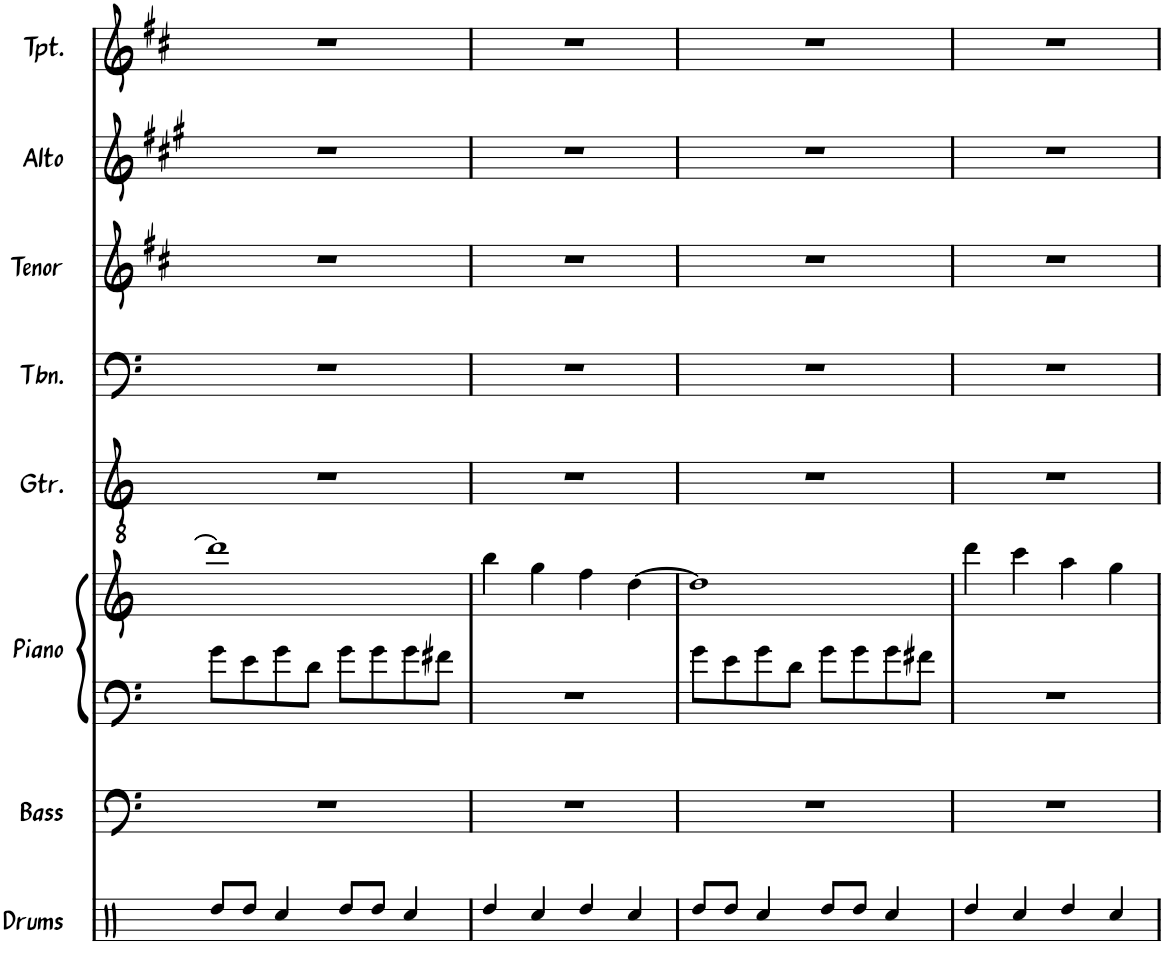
**kern	**kern	**kern	**kern	**kern	**kern	**kern	**kern	**kern
*part8	*part7	*part6	*part6	*part5	*part4	*part3	*part2	*part1
*staff9	*staff8	*staff7	*staff6	*staff5	*staff4	*staff3	*staff2	*staff1
*I"Drums	*I"Bass	*I"Piano	*	*I"Guitar	*I"Trombone	*I"Tenor Sax	*I"Alto Sax	*I"Trumpet
*I'Drums	*I'Bass	*I'Piano	*	*I'Gtr.	*I'Tbn.	*I'Tenor	*I'Alto	*I'Tpt.
!!LO:PB:g=z
*clefX	*clefF4	*clefF4	*clefG2	*clefGv2	*clefF4	*clefG2	*clefG2	*clefG2
*	*Trd7c12	*	*	*	*	*Trd8c14	*Trd5c9	*Trd1c2
*k[]	*k[]	*k[]	*k[]	*k[]	*k[]	*k[f#c#]	*k[f#c#g#]	*k[f#c#]
*M4/4	*M4/4	*M4/4	*M4/4	*M4/4	*M4/4	*M4/4	*M4/4	*M4/4
=29	=29	=29	=29	=29	=29	=29	=29	=29
8Rdd/L	1r	8g\L	1ddd]	1r	1r	1r	1r	1r
8Rdd/J	.	8e\	.	.	.	.	.	.
4Rcc/	.	8g\	.	.	.	.	.	.
.	.	8d\J	.	.	.	.	.	.
8Rdd/L	.	8g\L	.	.	.	.	.	.
8Rdd/J	.	8g\	.	.	.	.	.	.
4Rcc/	.	8g\	.	.	.	.	.	.
.	.	8f#X\J	.	.	.	.	.	.
=30	=30	=30	=30	=30	=30	=30	=30	=30
4Rdd/	1r	1r	4bb\	1r	1r	1r	1r	1r
4Rcc/	.	.	4gg\	.	.	.	.	.
4Rdd/	.	.	4ff\	.	.	.	.	.
4Rcc/	.	.	[4dd\	.	.	.	.	.
=31	=31	=31	=31	=31	=31	=31	=31	=31
8Rdd/L	1r	8g\L	1dd]	1r	1r	1r	1r	1r
8Rdd/J	.	8e\	.	.	.	.	.	.
4Rcc/	.	8g\	.	.	.	.	.	.
.	.	8d\J	.	.	.	.	.	.
8Rdd/L	.	8g\L	.	.	.	.	.	.
8Rdd/J	.	8g\	.	.	.	.	.	.
4Rcc/	.	8g\	.	.	.	.	.	.
.	.	8f#X\J	.	.	.	.	.	.
=32	=32	=32	=32	=32	=32	=32	=32	=32
4Rdd/	1r	1r	4ddd\	1r	1r	1r	1r	1r
4Rcc/	.	.	4ccc\	.	.	.	.	.
4Rdd/	.	.	4aa\	.	.	.	.	.
4Rcc/	.	.	4gg\	.	.	.	.	.
=	=	=	=	=	=	=	=	=
*-	*-	*-	*-	*-	*-	*-	*-	*-
